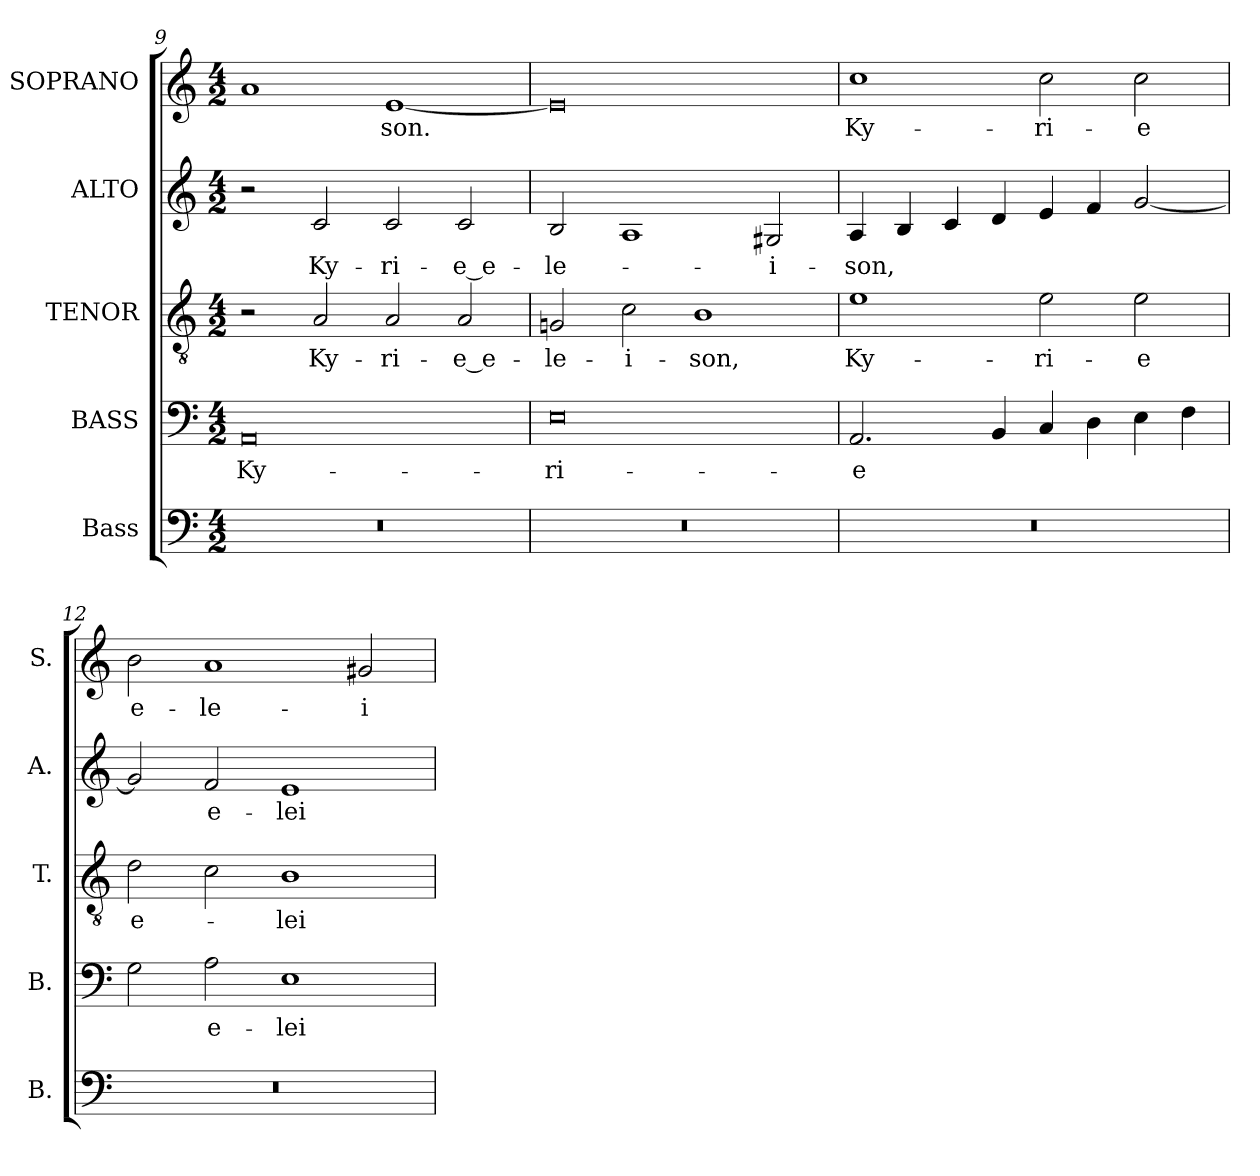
**kern	**kern	**text	**kern	**text	**kern	**text	**kern	**text
*part5	*part4	*part4	*part3	*part3	*part2	*part2	*part1	*part1
*staff5	*staff4	*staff4	*staff3	*staff3	*staff2	*staff2	*staff1	*staff1
*I"Bass	*I"BASS	*	*I"TENOR	*	*I"ALTO	*	*I"SOPRANO	*
*I'B.	*I'B.	*	*I'T.	*	*I'A.	*	*I'S.	*
*clefF4	*clefF4	*	*clefGv2	*	*clefG2	*	*clefG2	*
*	*	*	*ITrd7c12	*	*	*	*	*
*k[]	*k[]	*	*k[]	*	*k[]	*	*k[]	*
*C:	*C:	*	*C:	*	*C:	*	*C:	*
*M4/2	*M4/2	*	*M4/2	*	*M4/2	*	*M4/2	*
=9	=9	=9	=9	=9	=9	=9	=9	=9
!LO:N:vis=1	!	!	!	!	!	!	!	!
!	!	!LO:LY:b:color=#000000	!	!	!	!	!	!
0r	0AAi	Ky-	2r	.	2r	.	1ai	.
!	!	!	!	!LO:LY:b:color=#000000	!	!	!	!
!	!	!	!	!	!	!LO:LY:b:color=#000000	!	!
.	.	.	2AAi/	Ky-	2ci/	Ky-	.	.
!	!	!	!	!LO:LY:b:color=#000000	!	!	!	!
!	!	!	!	!	!	!LO:LY:b:color=#000000	!	!
!	!	!	!	!	!	!	!	!LO:LY:b:color=#000000
.	.	.	2AAi/	-ri-	2ci/	-ri-	[1ei	-son.
!	!	!	!	!LO:LY:b:color=#000000	!	!	!	!
!	!	!	!	!	!	!LO:LY:b:color=#000000	!	!
.	.	.	2AAi/	-e_e-	2ci/	-e_e-	.	.
=10	=10	=10	=10	=10	=10	=10	=10	=10
!LO:N:vis=1	!	!	!	!	!	!	!	!
!	!	!LO:LY:b:color=#000000	!	!	!	!	!	!
!	!	!	!	!LO:LY:b:color=#000000	!	!	!	!
!	!	!	!	!	!	!LO:LY:b:color=#000000	!	!
0r	0Ei	-ri-	2GGni/	-le-	2Bi/	-le-	0ei]	.
!	!	!	!	!LO:LY:b:color=#000000	!	!	!	!
.	.	.	2Ci\	-i-	1Ai	.	.	.
!	!	!	!	!LO:LY:b:color=#000000	!	!	!	!
.	.	.	1BBi	-son,	.	.	.	.
!	!	!	!	!	!	!LO:LY:b:color=#000000	!	!
.	.	.	.	.	2G#Xi/	-i-	.	.
=11	=11	=11	=11	=11	=11	=11	=11	=11
!LO:N:vis=1	!	!	!	!	!	!	!	!
!	!	!LO:LY:b:color=#000000	!	!	!	!	!	!
!	!	!	!	!LO:LY:b:color=#000000	!	!	!	!
!	!	!	!	!	!	!LO:LY:b:color=#000000	!	!
!	!	!	!	!	!	!	!	!LO:LY:b:color=#000000
0r	2.AAi/	-e	1Ei	Ky-	4Ai/	-son,	1cci	Ky-
.	.	.	.	.	4Bi/	.	.	.
.	.	.	.	.	4ci/	.	.	.
.	4BBi/	.	.	.	4di/	.	.	.
!	!	!	!	!LO:LY:b:color=#000000	!	!	!	!
!	!	!	!	!	!	!	!	!LO:LY:b:color=#000000
.	4Ci/	.	2Ei\	-ri-	4ei/	.	2cci\	-ri-
.	4Di\	.	.	.	4fi/	.	.	.
!	!	!	!	!LO:LY:b:color=#000000	!	!	!	!
!	!	!	!	!	!	!	!	!LO:LY:b:color=#000000
.	4Ei\	.	2Ei\	-e	[2gi/	.	2cci\	-e
.	4Fi\	.	.	.	.	.	.	.
=12	=12	=12	=12	=12	=12	=12	=12	=12
!LO:N:vis=1	!	!	!	!	!	!	!	!
!	!	!	!	!LO:LY:b:color=#000000	!	!	!	!
!	!	!	!	!	!	!	!	!LO:LY:b:color=#000000
0r	2Gi\	.	2Di\	e-	2gi/]	.	2bi\	e-
!	!	!LO:LY:b:color=#000000	!	!	!	!	!	!
!	!	!	!	!	!	!LO:LY:b:color=#000000	!	!
!	!	!	!	!	!	!	!	!LO:LY:b:color=#000000
.	2Ai\	e-	2Ci\	.	2fi/	e-	1ai	-le-
!	!	!LO:LY:b:color=#000000	!	!	!	!	!	!
!	!	!	!	!LO:LY:b:color=#000000	!	!	!	!
!	!	!	!	!	!	!LO:LY:b:color=#000000	!	!
.	1Ei	-lei-	1BBi	-lei-	1ei	-lei-	.	.
!	!	!	!	!	!	!	!	!LO:LY:b:color=#000000
.	.	.	.	.	.	.	2g#Xi/	-i-
=	=	=	=	=	=	=	=	=
*-	*-	*-	*-	*-	*-	*-	*-	*-
